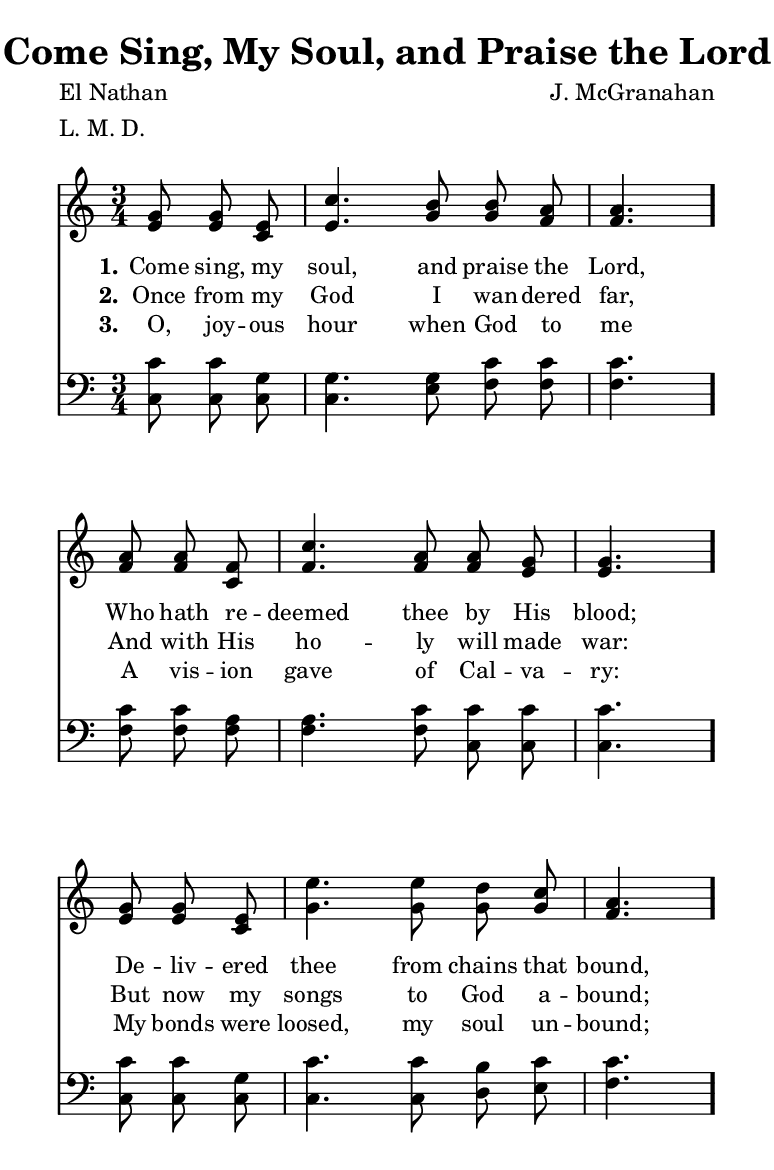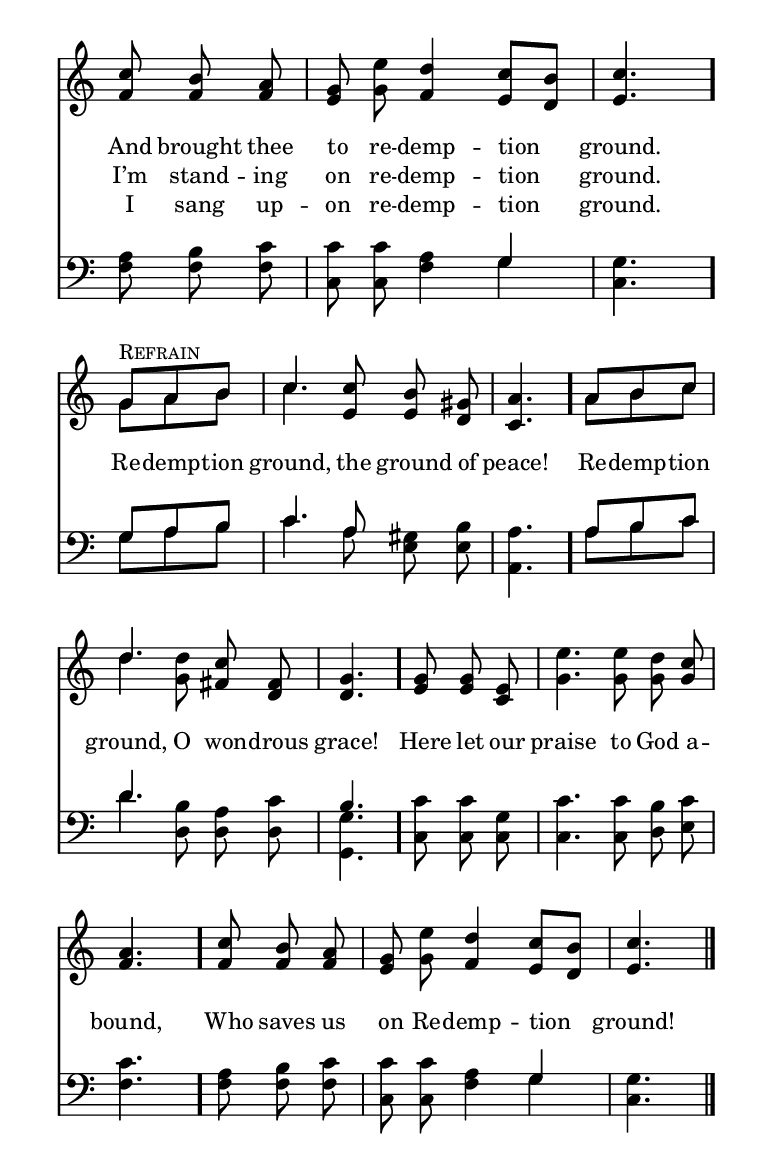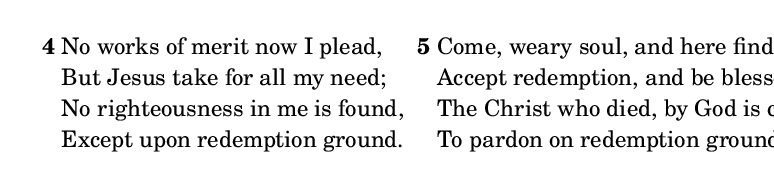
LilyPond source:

\include "common/global.ily"
\paper {
  \include "common/paper.ily"
  systems-per-page = #(cond (is-eogsized 5) (#t #f))
}

\header{
  hymnnumber = "69"
  title = "Come Sing, My Soul, and Praise the Lord"
  tunename = "Redemption Ground"
  meter = "L. M. D."
  poet = "El Nathan"
  composer = "J. McGranahan"
  %copyright = ""
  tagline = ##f
}

% for fermata in MIDI
ta = { \tempo 8=140 }
tb = { \tempo 8=70 }

patternAA = { c8 c8 c8 | c4. c8 c8 c8 | c4. }

patternBA = { c8 c8 c8 | c8 c8 c4 c8[ c8] | c4. }
patternBB = { c8 c8 c8 | c8 c8 c4 c4      | c4. }

global = {
  \include "common/overrides.ily"
  \override Staff.TimeSignature.style = #'numbered
  \time 3/4
  \override Score.MetronomeMark.transparent = ##t % hide all fermata changes too
  \ta
  \key c \major
  \partial 4.
  \autoBeamOff
}

notesSoprano = {
\global
\relative c'' {

  \changePitch \patternAA { g g e | c' b b a | a }
  \changePitch \patternAA { a a f | c' a a g | g }
  \changePitch \patternAA { g g e | e' e d c | a }
  \changePitch \patternBA { c b a | g e' d c b | c }

  << s^\markup { \small \caps "Refrain" }
  \changePitch \patternAA { g a b | c c b gis | a } >>
  \changePitch \patternAA { a b c | d d c fis, | g }
  \changePitch \patternAA { g g e | e' e d c | a }
  \changePitch \patternBA { c b a | g e' d c b | c }

  \bar "|."

}
}

notesAlto = {
\global
\relative e' {

  \changePitch \patternAA { e e c | e g g f | f }
  \changePitch \patternAA { f f c | f f f e | e }
  \changePitch \patternAA { e e c | g' g g g | f }
  \changePitch \patternBA { f f f | e g f e d | e }

  \changePitch \patternAA { g a b | c e, e d | c }
  \changePitch \patternAA { a' b c | d g, fis d | d }
  \changePitch \patternAA { e e c | g' g g g | f }
  \changePitch \patternBA { f f f | e g f e d | e }

}
}

notesTenor = {
\global
\relative a {

  \changePitch \patternAA { c c g | g g c c | c }
  \changePitch \patternAA { c c a | a c c c | c }
  \changePitch \patternAA { c c g | c c b c | c }
  \changePitch \patternBB { a b c | c c a g | g }

  \changePitch \patternAA { g a b | c a gis b | a }
  \changePitch \patternAA { a b c | d b a c | b }
  \changePitch \patternAA { c c g | c c b c | c }
  \changePitch \patternBB { a b c | c c a g | g }

}
}

notesBass = {
\global
\relative f {

  \changePitch \patternAA { c c c | c e f f | f }
  \changePitch \patternAA { f f f | f f c c | c }
  \changePitch \patternAA { c c c | c c d e | f }
  \changePitch \patternBB { f f f | c c f g | c, }

  \changePitch \patternAA { g' a b | c a e e | a, }
  \changePitch \patternAA { a' b c | d d, d d | < g g, > }
  \changePitch \patternAA { c, c c | c c d e | f }
  \changePitch \patternBB { f f f | c c f g | c, }

}
}

Refrain = \lyricmode {

Re -- demp -- tion ground, the ground of peace! \bar "."
Re -- demp -- tion ground, O won -- drous grace! \bar "."
Here let our praise to God a -- bound, \bar "."
Who saves us on Re -- demp -- tion ground! \bar "."

}

wordsA = \lyricmode {
\set stanza = "1."

Come sing, my soul, and praise the Lord, \bar "."
Who hath re -- deemed thee by His blood; \bar "."
De -- liv -- ered thee from chains that bound, \bar "." %\break % original formatting has break
And brought thee to re -- demp -- tion ground. \bar "."

}

wordsB = \lyricmode {
\set stanza = "2."

Once from my God I wan -- dered far,
And with His ho -- ly will made war:
But now my songs to God a -- bound;
I’m stand -- ing on re -- demp -- tion ground.

\Refrain

}

wordsC = \lyricmode {
\set stanza = "3."

O, joy -- ous hour when God to me
A vis -- ion gave of Cal -- va -- ry:
My bonds were loosed, my soul un -- bound;
I sang up -- on re -- demp -- tion ground.

}

wordsD = \markuplist {

\line { No works of merit now I plead, }
\line { But Jesus take for all my need; }
\line { No righteousness in me is found, }
\line { Except upon redemption ground. }

}

wordsE = \markuplist {

\line { Come, weary soul, and here find rest; }
\line { Accept redemption, and be blessed: }
\line { The Christ who died, by God is crowned }
\line { To pardon on redemption ground. }

}

\score {
  \context ChoirStaff <<
    \context Staff = upper <<
      \set ChoirStaff.systemStartDelimiter = #'SystemStartBar
      \partcombine #'(2 . 9) \notesSoprano \notesAlto
      \context NullVoice = sopranos { \voiceOne << \notesSoprano >> }
      \context NullVoice = altos { \voiceTwo << \notesAlto >> }
      \context Lyrics = one   \lyricsto sopranos \wordsA
      \context Lyrics = two   \lyricsto sopranos \wordsB
      \context Lyrics = three \lyricsto sopranos \wordsC
    >>
    \context Staff = men <<
      \clef bass
      \partcombine #'(2 . 9) \notesTenor \notesBass
      \context NullVoice = tenors { \voiceOne << \notesTenor >> }
      \context NullVoice = basses { \voiceTwo << \notesBass >> }
    >>
  >>
  \layout {
    \include "common/layout.ily"
  }
  \midi{
    \include "common/midi.ily"
  }
}

%\pageBreak

\markup { \fill-line { %\column {
  \hspace #0.1
  \line{ \bold 4 \column { \wordsD } } %\combine \null \vspace #0.4
  \hspace #0.1
  \line{ \bold 5 \column { \wordsE } } %\combine \null \vspace #0.4
  \hspace #0.1
} } %}

\version "2.19.49"  % necessary for upgrading to future LilyPond versions.

% vi:set et ts=2 sw=2 ai nocindent syntax=lilypond:
